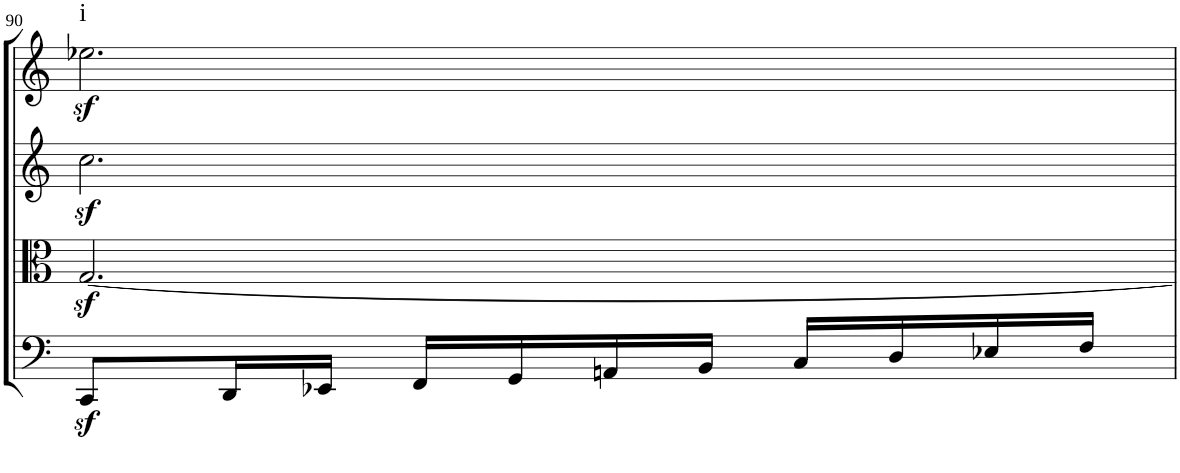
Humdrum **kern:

**kern	**kern	**kern	**kern	**dynam	**harte
*part4	*part3	*part2	*part1	*part1	*part1
*staff4	*staff3	*staff2	*staff1	*staff1	*
*I"Cello	*I"Viola	*I"2nd Violin	*I"1st Violin	*	*
*	*I'Vla	*I'Vln	*I'Vln	*	*
!!LO:PB:g=z
*clefF4	*clefC3	*clefG2	*clefG2	*	*
*k[]	*k[]	*k[]	*k[]	*	*
*C:	*C:	*C:	*C:	*	*
*M3/4	*M3/4	*M3/4	*M3/4	*	*
=90	=90	=90	=90	=90	=90
!	!	!	!	!LO:DY:b	!LO:H:kt=i
8CCz</L	[2.Gz</	2.ccz<\	2.ee-X\	sf	N
16DD/L	.	.	.	.	.
16EE-X/JJ	.	.	.	.	.
16FF/LL	.	.	.	.	.
16GG/	.	.	.	.	.
16AAn/	.	.	.	.	.
16BB/JJ	.	.	.	.	.
16C/LL	.	.	.	.	.
16D/	.	.	.	.	.
16E-X/	.	.	.	.	.
16F/JJ	.	.	.	.	.
=	=	=	=	=	=
*-	*-	*-	*-	*-	*-
